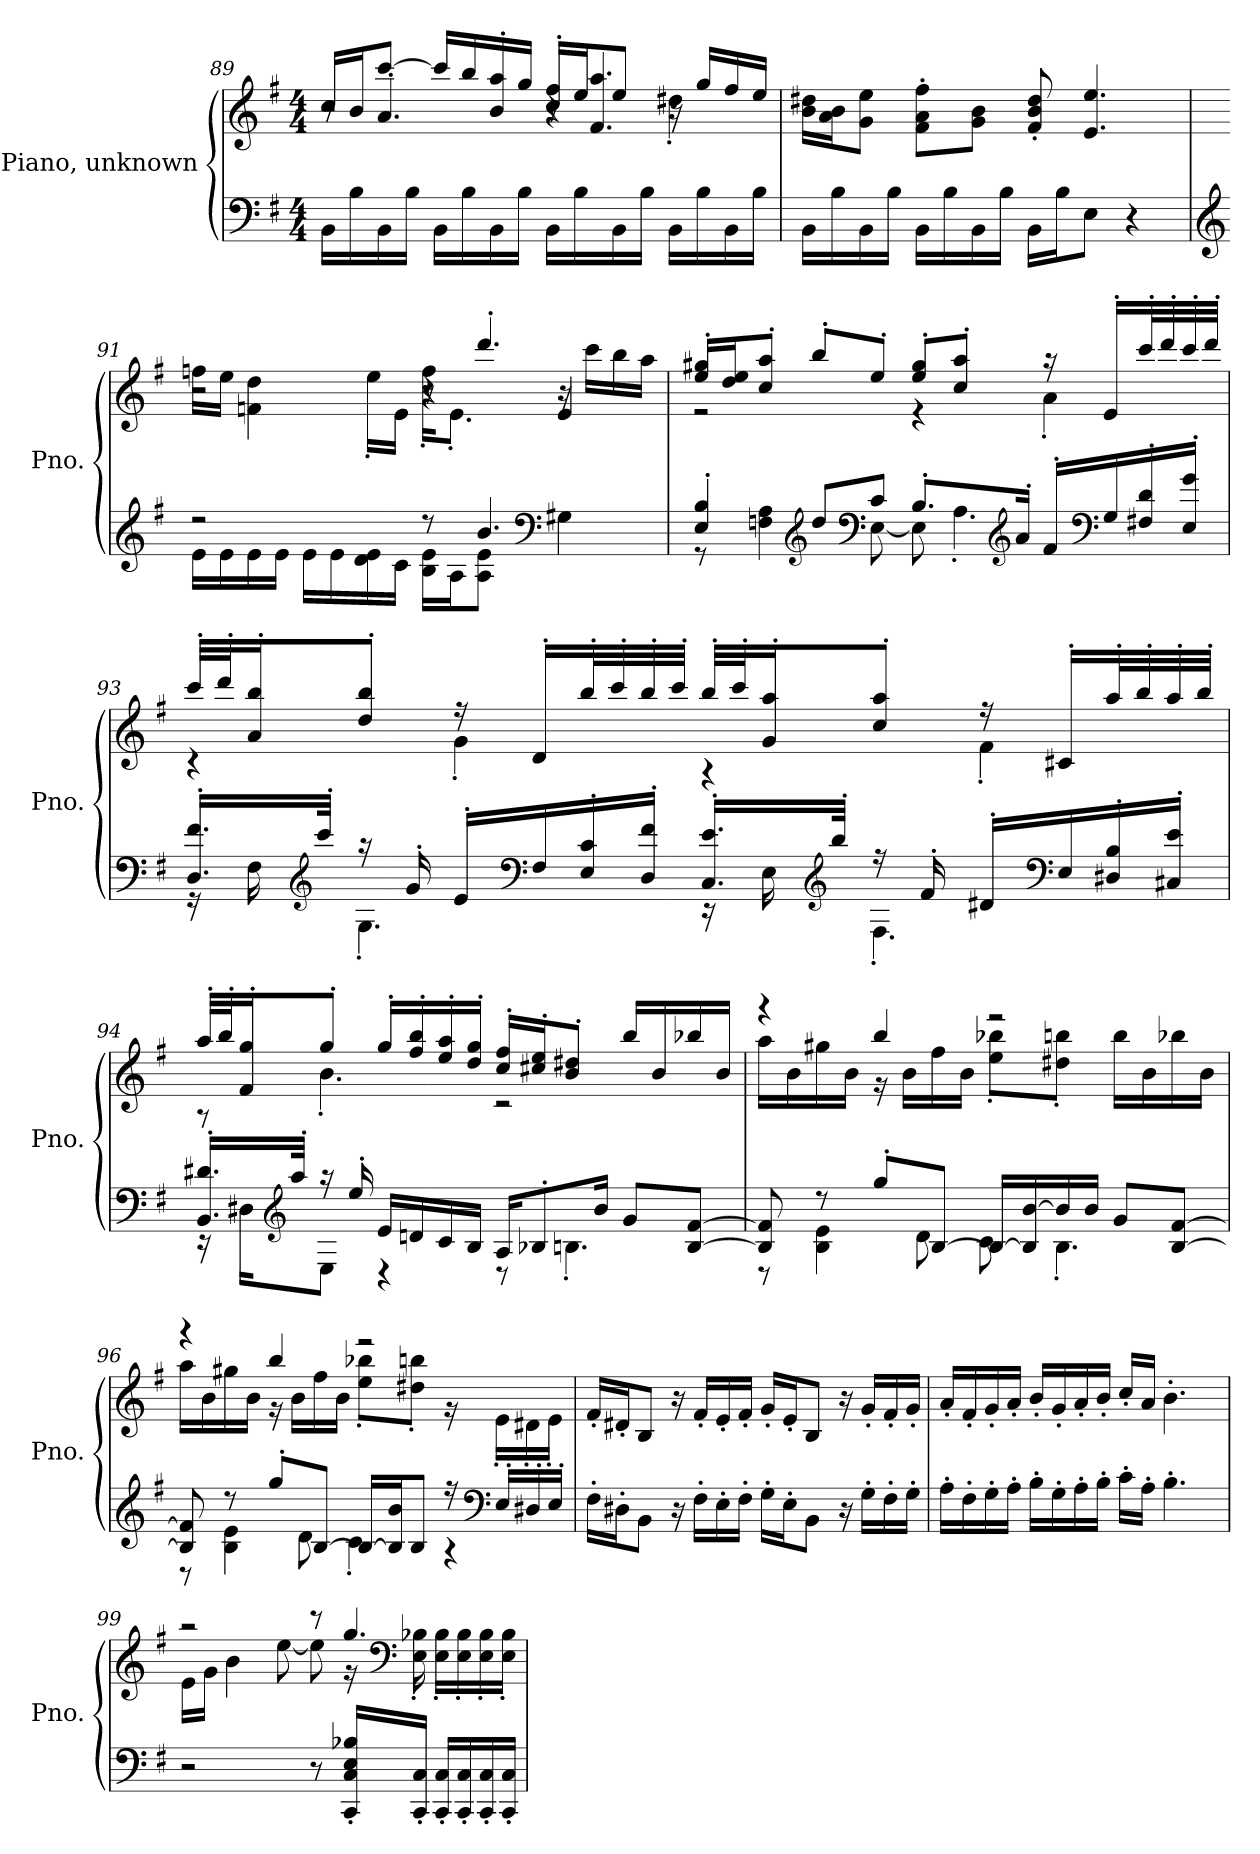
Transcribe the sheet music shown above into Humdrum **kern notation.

**kern	**kern
*part1	*part1
*staff2	*staff1
*I"Piano, unknown	*
*I'Pno.	*
*clefF4	*clefG2
*k[f#]	*k[f#]
*M4/4	*M4/4
=89	=89
*	*^
*	*	*^
16BB\LL	16cc/LL	2r	8r
16B\	16b/J	.	.
16BB\	[8ccc/J	.	4.a'/
16B\JJ	.	.	.
16BB\LL	16ccc/LL]	.	.
16B\	16bb/	.	.
16BB\	16b/' 16aa/'	.	.
16B\JJ	16gg/JJ	.	.
16BB\LL	16cc/' 16ff#/'LL	4r	8r
16B\	16ee/J	.	.
16BB\	8ee/J	.	4.f#/' 4.aa/'
16B\JJ	.	.	.
16BB\LL	16r	4dd#X'\	.
16B\	16gg/LL	.	.
16BB\	16ff#/	.	.
16B\JJ	16ee/JJ	.	.
*	*v	*v	*v
!!LO:LB:g=z
=90	=90
16BB\LL	16b\ 16dd#X\LL
16B\	16a\ 16b\J
16BB\	8g\ 8ee\J
16B\JJ	.
16BB\LL	8f#\' 8a\' 8ff#\'L
16B\	.
16BB\	8g\ 8b\J
16B\JJ	.
16BB\LL	8f#/' 8b/' 8dd#/'
16B\J	.
8E\J	4.e/ 4.ee/
4r	.
=91	=91
*clefG2	*
*^	*^
*	*	*	*^
2r	16e\LL	2r	16ffn\LL	2r
.	16e\	.	16ee\JJ	.
.	16e\	.	4fn\ 4dd\	.
.	16e\JJ	.	.	.
.	16e\LL	.	.	.
.	16e\	.	.	.
.	16d\ 16e\	.	16ee'\LL	.
.	16c\JJ	.	16e\JJ	.
8r	16B\ 16e\LL	8r	16ff'\KL	4r
.	16A\J	.	8.e'\J	.
4.b/	8A\ 8e\J	4.ddd'/	.	.
*clefF4	*	*	*	*
.	4G#X\	.	16r	4e/
.	.	.	16ccc\LL	.
.	.	.	16bb\	.
.	.	.	16aa\JJ	.
*	*	*	*v	*v
!!LO:PB:g=z
=92	=92	=92	=92
4E/' 4B/'	8r	16ee/' 16gg#X/'LL	2r
.	.	16dd/ 16ee/J	.
.	4Fn\ 4A\	8cc/' 8aa/'J	.
*clefG2	*	*	*
8dd/L	.	8bb'/L	.
*clefF4	*	*	*
8c/J	[8E\	8ee'/J	.
8.B'/L	8E\]	8ee/' 8gg#/'L	4r
.	4.A'\	8cc/' 8aa/'J	.
*clefG2	*	*	*
16a'/Jk	.	.	.
16f#'/LL	.	16r	4a'\
*clefF4	*	*	*
16G/	.	16e'/LL	.
16F#X/' 16d/'	.	32ccc'/L	.
.	.	32ddd'/	.
16E/' 16g/'JJ	.	32ccc'/	.
.	.	32ddd'/JJJ	.
!!LO:LB:g=z	!!
=93	=93	=93	=93
16.D/' 16.f#/'LL	16r	32ccc'/LLL	4r
.	.	32ddd'/J	.
.	16F#\	16a/' 16bb/'J	.
*clefG2	*	*	*
32ccc'/JJk	.	.	.
16r	4.G'\	8dd/' 8bb/'J	.
16g'/	.	.	.
16e'/LL	.	16r	4g'\
*clefF4	*	*	*
16F#/	.	16d'/LL	.
16E/' 16c/'	.	32bb'/L	.
.	.	32ccc'/	.
16D/' 16f#/'JJ	.	32bb'/	.
.	.	32ccc'/JJJ	.
16.C/' 16.e/'LL	16r	32bb'/LLL	4r
.	.	32ccc'/J	.
.	16E\	16g/' 16aa/'J	.
*clefG2	*	*	*
32bb'/JJk	.	.	.
16r	4.F#'\	8cc/' 8aa/'J	.
16f#'/	.	.	.
16d#X'/LL	.	16r	4f#'\
*clefF4	*	*	*
16E/	.	16c#X'/LL	.
16D#X/' 16B/'	.	32aa'/L	.
.	.	32bb'/	.
16C#X/' 16e/'JJ	.	32aa'/	.
.	.	32bb'/JJJ	.
!!LO:LB:g=z	!!
=94	=94	=94	=94
16.BB/' 16.d#X/'LL	16r	32aa'/LLL	8r
.	.	32bb'/J	.
.	16D#X\KL	16f#/' 16gg/'J	.
*clefG2	*	*	*
32aa'/JJk	.	.	.
16r	8E\J	8gg'/J	4.b'\
16ee'/	.	.	.
16e/LL	4r	16gg'/LL	.
16dn/	.	16ff#/' 16bb/'	.
16c/	.	16ee/' 16aa/'	.
16B/JJ	.	16dd/' 16gg/'JJ	.
16A/KL	8r	16cc/' 16ff#/'LL	2r
8B-X'/	.	16cc#X/' 16ee/'J	.
.	4.Bn'\	8b/' 8dd#X/'J	.
16b/Jk	.	.	.
8g/L	.	16bb/LL	.
.	.	16b/	.
[8B/ [8f#/J	.	16bb-X/	.
.	.	16b/JJ	.
!!LO:LB:g=z	!!
=95	=95	=95	=95
8B/] 8f#/]	8r	4r	16aa\LL
.	.	.	16b\
8r	4B\ 4e\	.	16gg#X\
.	.	.	16b\JJ
8gg'/L	.	4bb/	16r
.	.	.	16b\LL
[8B/J	8d\	.	16ff#\
.	.	.	16b\JJ
16B/LL_	8c\	2r	8ee\' 8bb-X\'L
16B/] [16b/	.	.	.
16b/]	4.B'\	.	8dd#X\' 8bbn\'J
16b/JJ	.	.	.
8g/L	.	.	16bb\LL
.	.	.	16b\
[8B/ [8f#/J	.	.	16bb-X\
.	.	.	16b\JJ
=96	=96	=96	=96
8B/] 8f#/]	8r	4r	16aa\LL
.	.	.	16b\
8r	4B\ 4e\	.	16gg#X\
.	.	.	16b\JJ
8gg'/L	.	4bb/	16r
.	.	.	16b\LL
[8B/J	8d\	.	16ff#\
.	.	.	16b\JJ
16B/LL_	4c'\	2r	8ee\' 8bb-X\'L
16B/] 16b/J	.	.	.
8B/J	.	.	8dd#X\' 8bbn\'J
16r	4r	.	16r
*clefF4	*	*	*
16E'/LL	.	.	16e'\LL
16D#X'/	.	.	16d#X'\
16E'/JJ	.	.	16e'\JJ
*v	*v	*	*
*	*v	*v
!!LO:LB:g=z
=97	=97
16F#'\LL	16f#'/LL
16D#X'\J	16d#X'/J
8BB\J	8B/J
16r	16r
16F#'\LL	16f#'/LL
16E'\	16e'/
16F#'\JJ	16f#'/JJ
16G'\LL	16g'/LL
16E'\J	16e'/J
8BB\J	8B/J
16r	16r
16G'\LL	16g'/LL
16F#'\	16f#'/
16G'\JJ	16g'/JJ
=98	=98
16A'\LL	16a'/LL
16F#'\	16f#'/
16G'\	16g'/
16A'\JJ	16a'/JJ
16B'\LL	16b'/LL
16G'\	16g'/
16A'\	16a'/
16B'\JJ	16b'/JJ
16c'\LL	16cc'/LL
16A'\JJ	16a/JJ
4.B'\	4.b'\
=99	=99
*	*^
2r	2r	16e\LL
.	.	16g\JJ
.	.	4b\
.	.	[8ee\
8r	8r	8ee\]
16CC/' 16C/' 16E/' 16B-X/'LL	4.gg/	16r
*	*clefF4	*
16CC/' 16C/'JJ	.	16E\' 16B-X\'
16CC/' 16C/'LL	.	16E\' 16B-\'LL
16CC/' 16C/'	.	16E\' 16B-\'
16CC/' 16C/'	.	16E\' 16B-\'
16CC/' 16C/'JJ	.	16E\' 16B-\'JJ
*	*v	*v
=	=
*-	*-
